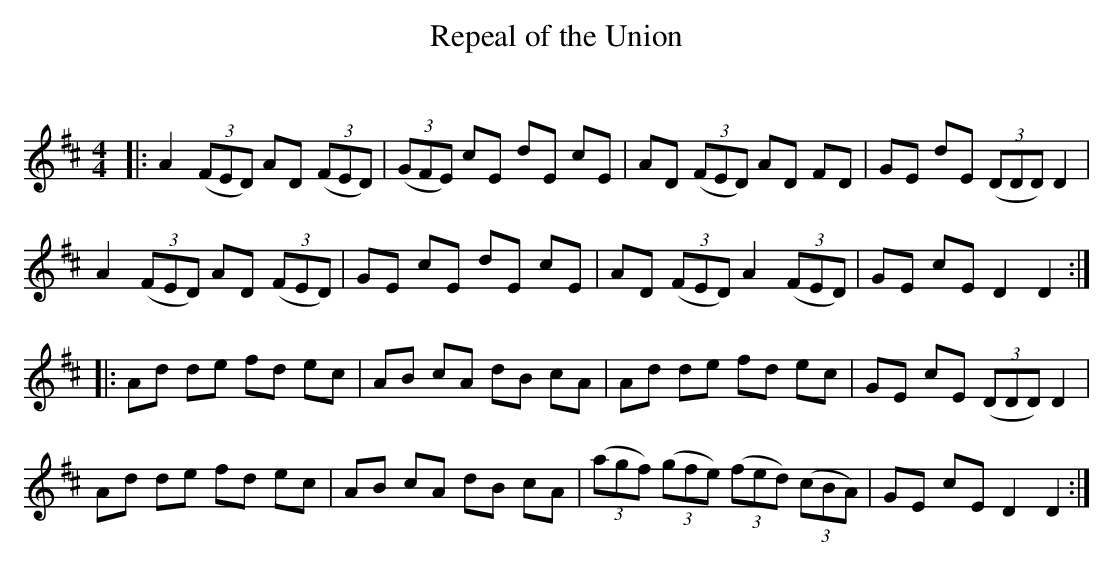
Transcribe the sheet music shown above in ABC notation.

X:1
T: Repeal of the Union
C:
Q: 232
K:D
M:4/4
L:1/8
|:A2 ((3FED) AD ((3FED) |((3GFE) cE dE cE|AD ((3FED) AD FD|GE dE ((3DDD) D2|
A2 ((3FED) AD ((3FED) |GE cE dE cE|AD ((3FED) A2 ((3FED) |GE cE D2 D2:|
|:Ad de fd ec|AB cA dB cA|Ad de fd ec|GE cE ((3DDD) D2|
Ad de fd ec|AB cA dB cA|((3agf) ((3gfe) ((3fed) ((3cBA) |GE cE D2 D2:|
